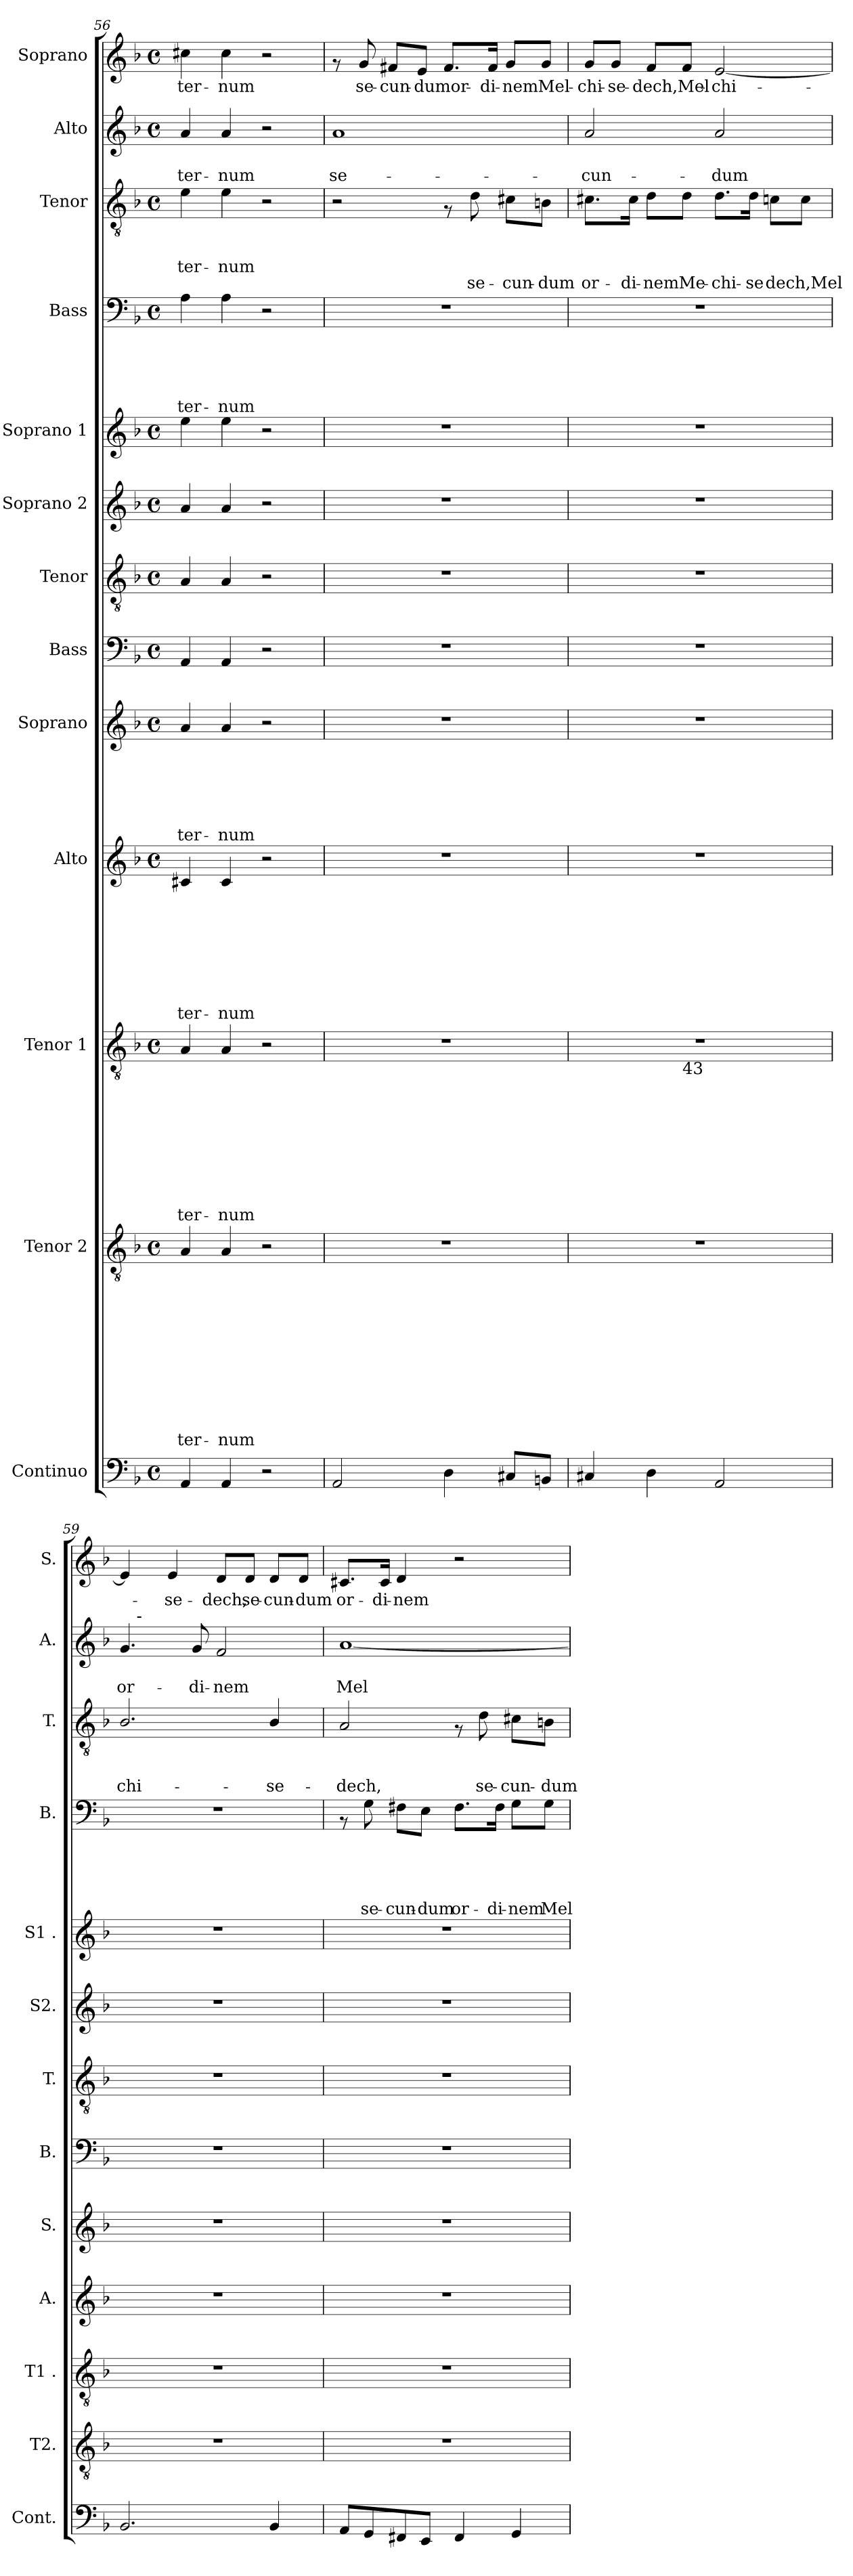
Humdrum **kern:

**kern	**kern	**text	**text	**text	**text	**text	**text	**text	**text	**text	**text	**text	**kern	**text	**text	**text	**text	**text	**text	**text	**text	**text	**kern	**text	**text	**text	**text	**text	**text	**text	**text	**kern	**text	**text	**text	**text	**text	**text	**kern	**kern	**kern	**kern	**kern	**text	**text	**text	**text	**text	**kern	**text	**text	**text	**text	**kern	**text	**text	**kern	**text
*part13	*part12	*part12	*part12	*part12	*part12	*part12	*part12	*part12	*part12	*part12	*part12	*part12	*part11	*part11	*part11	*part11	*part11	*part11	*part11	*part11	*part11	*part11	*part10	*part10	*part10	*part10	*part10	*part10	*part10	*part10	*part10	*part9	*part9	*part9	*part9	*part9	*part9	*part9	*part8	*part7	*part6	*part5	*part4	*part4	*part4	*part4	*part4	*part4	*part3	*part3	*part3	*part3	*part3	*part2	*part2	*part2	*part1	*part1
*staff13	*staff12	*staff12	*staff12	*staff12	*staff12	*staff12	*staff12	*staff12	*staff12	*staff12	*staff12	*staff12	*staff11	*staff11	*staff11	*staff11	*staff11	*staff11	*staff11	*staff11	*staff11	*staff11	*staff10	*staff10	*staff10	*staff10	*staff10	*staff10	*staff10	*staff10	*staff10	*staff9	*staff9	*staff9	*staff9	*staff9	*staff9	*staff9	*staff8	*staff7	*staff6	*staff5	*staff4	*staff4	*staff4	*staff4	*staff4	*staff4	*staff3	*staff3	*staff3	*staff3	*staff3	*staff2	*staff2	*staff2	*staff1	*staff1
*I"Continuo	*I"Tenor 2	*	*	*	*	*	*	*	*	*	*	*	*I"Tenor 1	*	*	*	*	*	*	*	*	*	*I"Alto	*	*	*	*	*	*	*	*	*I"Soprano	*	*	*	*	*	*	*I"Bass	*I"Tenor	*I"Soprano 2	*I"Soprano 1	*I"Bass	*	*	*	*	*	*I"Tenor	*	*	*	*	*I"Alto	*	*	*I"Soprano	*
*I'Cont.	*I'T2.	*	*	*	*	*	*	*	*	*	*	*	*I'T1 .	*	*	*	*	*	*	*	*	*	*I'A.	*	*	*	*	*	*	*	*	*I'S.	*	*	*	*	*	*	*I'B.	*I'T.	*I'S2.	*I'S1 .	*I'B.	*	*	*	*	*	*I'T.	*	*	*	*	*I'A.	*	*	*I'S.	*
*clefF4	*clefGv2	*	*	*	*	*	*	*	*	*	*	*	*clefGv2	*	*	*	*	*	*	*	*	*	*clefG2	*	*	*	*	*	*	*	*	*clefG2	*	*	*	*	*	*	*clefF4	*clefGv2	*clefG2	*clefG2	*clefF4	*	*	*	*	*	*clefGv2	*	*	*	*	*clefG2	*	*	*clefG2	*
*	*	*	*	*	*	*	*	*	*	*	*	*	*	*	*	*	*	*	*	*	*	*	*	*	*	*	*	*	*	*	*	*	*	*	*	*	*	*	*ITrd7c12	*	*	*	*	*	*	*	*	*	*	*	*	*	*	*	*	*	*	*
*k[b-]	*k[b-]	*	*	*	*	*	*	*	*	*	*	*	*k[b-]	*	*	*	*	*	*	*	*	*	*k[b-]	*	*	*	*	*	*	*	*	*k[b-]	*	*	*	*	*	*	*k[b-]	*k[b-]	*k[b-]	*k[b-]	*k[b-]	*	*	*	*	*	*k[b-]	*	*	*	*	*k[b-]	*	*	*k[b-]	*
*F:	*F:	*	*	*	*	*	*	*	*	*	*	*	*F:	*	*	*	*	*	*	*	*	*	*F:	*	*	*	*	*	*	*	*	*F:	*	*	*	*	*	*	*F:	*F:	*F:	*F:	*F:	*	*	*	*	*	*F:	*	*	*	*	*F:	*	*	*F:	*
*M4/4	*M4/4	*	*	*	*	*	*	*	*	*	*	*	*M4/4	*	*	*	*	*	*	*	*	*	*M4/4	*	*	*	*	*	*	*	*	*M4/4	*	*	*	*	*	*	*M4/4	*M4/4	*M4/4	*M4/4	*M4/4	*	*	*	*	*	*M4/4	*	*	*	*	*M4/4	*	*	*M4/4	*
*met(c)	*met(c)	*	*	*	*	*	*	*	*	*	*	*	*met(c)	*	*	*	*	*	*	*	*	*	*met(c)	*	*	*	*	*	*	*	*	*met(c)	*	*	*	*	*	*	*met(c)	*met(c)	*met(c)	*met(c)	*met(c)	*	*	*	*	*	*met(c)	*	*	*	*	*met(c)	*	*	*met(c)	*
=56	=56	=56	=56	=56	=56	=56	=56	=56	=56	=56	=56	=56	=56	=56	=56	=56	=56	=56	=56	=56	=56	=56	=56	=56	=56	=56	=56	=56	=56	=56	=56	=56	=56	=56	=56	=56	=56	=56	=56	=56	=56	=56	=56	=56	=56	=56	=56	=56	=56	=56	=56	=56	=56	=56	=56	=56	=56	=56
!	!	!	!	!	!	!	!	!	!	!	!	!LO:LY:b	!	!	!	!	!	!	!	!	!	!LO:LY:b	!	!	!	!	!	!	!	!	!LO:LY:b	!	!	!	!	!	!	!LO:LY:b	!	!	!	!	!	!	!	!	!	!LO:LY:b	!	!	!	!LO:LY:b	!	!	!	!LO:LY:b	!	!LO:LY:b
4AA/	4A/	.	.	.	.	.	.	.	.	.	.	-ter-	4A/	.	.	.	.	.	.	.	.	-ter-	4c#X/	.	.	.	.	.	.	.	-ter-	4a/	.	.	.	.	.	-ter-	4AAA/	4A/	4a/	4ee\	4A\	.	.	.	.	-ter-	4e\	.	.	-ter-	.	4a/	.	-ter-	4cc#X\	-ter-
!	!	!	!	!	!	!	!	!	!	!	!	!LO:LY:b	!	!	!	!	!	!	!	!	!	!LO:LY:b	!	!	!	!	!	!	!	!	!LO:LY:b	!	!	!	!	!	!	!LO:LY:b	!	!	!	!	!	!	!	!	!	!LO:LY:b	!	!	!	!LO:LY:b	!	!	!	!LO:LY:b	!	!LO:LY:b
4AA/	4A/	.	.	.	.	.	.	.	.	.	.	-num	4A/	.	.	.	.	.	.	.	.	-num	4c#/	.	.	.	.	.	.	.	-num	4a/	.	.	.	.	.	-num	4AAA/	4A/	4a/	4ee\	4A\	.	.	.	.	-num	4e\	.	.	-num	.	4a/	.	-num	4cc#\	-num
2r	2r	.	.	.	.	.	.	.	.	.	.	.	2r	.	.	.	.	.	.	.	.	.	2r	.	.	.	.	.	.	.	.	2r	.	.	.	.	.	.	2r	2r	2r	2r	2r	.	.	.	.	.	2r	.	.	.	.	2r	.	.	2r	.
=57	=57	=57	=57	=57	=57	=57	=57	=57	=57	=57	=57	=57	=57	=57	=57	=57	=57	=57	=57	=57	=57	=57	=57	=57	=57	=57	=57	=57	=57	=57	=57	=57	=57	=57	=57	=57	=57	=57	=57	=57	=57	=57	=57	=57	=57	=57	=57	=57	=57	=57	=57	=57	=57	=57	=57	=57	=57	=57
!	!	!	!	!	!	!	!	!	!	!	!	!	!	!	!	!	!	!	!	!	!	!	!	!	!	!	!	!	!	!	!	!	!	!	!	!	!	!	!	!	!	!	!	!	!	!	!	!	!	!	!	!	!	!	!	!LO:LY:b	!	!
2AA/	1r	.	.	.	.	.	.	.	.	.	.	.	1r	.	.	.	.	.	.	.	.	.	1r	.	.	.	.	.	.	.	.	1r	.	.	.	.	.	.	1r	1r	1r	1r	1r	.	.	.	.	.	2r	.	.	.	.	1a	.	se-	8rf	.
!	!	!	!	!	!	!	!	!	!	!	!	!	!	!	!	!	!	!	!	!	!	!	!	!	!	!	!	!	!	!	!	!	!	!	!	!	!	!	!	!	!	!	!	!	!	!	!	!	!	!	!	!	!	!	!	!	!	!LO:LY:b
.	.	.	.	.	.	.	.	.	.	.	.	.	.	.	.	.	.	.	.	.	.	.	.	.	.	.	.	.	.	.	.	.	.	.	.	.	.	.	.	.	.	.	.	.	.	.	.	.	.	.	.	.	.	.	.	.	8g/	se-
!	!	!	!	!	!	!	!	!	!	!	!	!	!	!	!	!	!	!	!	!	!	!	!	!	!	!	!	!	!	!	!	!	!	!	!	!	!	!	!	!	!	!	!	!	!	!	!	!	!	!	!	!	!	!	!	!	!	!LO:LY:b
.	.	.	.	.	.	.	.	.	.	.	.	.	.	.	.	.	.	.	.	.	.	.	.	.	.	.	.	.	.	.	.	.	.	.	.	.	.	.	.	.	.	.	.	.	.	.	.	.	.	.	.	.	.	.	.	.	8f#X/L	-cun-
!	!	!	!	!	!	!	!	!	!	!	!	!	!	!	!	!	!	!	!	!	!	!	!	!	!	!	!	!	!	!	!	!	!	!	!	!	!	!	!	!	!	!	!	!	!	!	!	!	!	!	!	!	!	!	!	!	!	!LO:LY:b
.	.	.	.	.	.	.	.	.	.	.	.	.	.	.	.	.	.	.	.	.	.	.	.	.	.	.	.	.	.	.	.	.	.	.	.	.	.	.	.	.	.	.	.	.	.	.	.	.	.	.	.	.	.	.	.	.	8e/J	-dumor-
4D\	.	.	.	.	.	.	.	.	.	.	.	.	.	.	.	.	.	.	.	.	.	.	.	.	.	.	.	.	.	.	.	.	.	.	.	.	.	.	.	.	.	.	.	.	.	.	.	.	8rF	.	.	.	.	.	.	.	8.f#/L	.
!	!	!	!	!	!	!	!	!	!	!	!	!	!	!	!	!	!	!	!	!	!	!	!	!	!	!	!	!	!	!	!	!	!	!	!	!	!	!	!	!	!	!	!	!	!	!	!	!	!	!	!	!	!LO:LY:b	!	!	!	!	!
.	.	.	.	.	.	.	.	.	.	.	.	.	.	.	.	.	.	.	.	.	.	.	.	.	.	.	.	.	.	.	.	.	.	.	.	.	.	.	.	.	.	.	.	.	.	.	.	.	8d\	.	.	.	se-	.	.	.	.	.
!	!	!	!	!	!	!	!	!	!	!	!	!	!	!	!	!	!	!	!	!	!	!	!	!	!	!	!	!	!	!	!	!	!	!	!	!	!	!	!	!	!	!	!	!	!	!	!	!	!	!	!	!	!	!	!	!	!	!LO:LY:b
.	.	.	.	.	.	.	.	.	.	.	.	.	.	.	.	.	.	.	.	.	.	.	.	.	.	.	.	.	.	.	.	.	.	.	.	.	.	.	.	.	.	.	.	.	.	.	.	.	.	.	.	.	.	.	.	.	16f#/Jk	-di-
!	!	!	!	!	!	!	!	!	!	!	!	!	!	!	!	!	!	!	!	!	!	!	!	!	!	!	!	!	!	!	!	!	!	!	!	!	!	!	!	!	!	!	!	!	!	!	!	!	!	!	!	!	!LO:LY:b	!	!	!	!	!LO:LY:b
8C#X/L	.	.	.	.	.	.	.	.	.	.	.	.	.	.	.	.	.	.	.	.	.	.	.	.	.	.	.	.	.	.	.	.	.	.	.	.	.	.	.	.	.	.	.	.	.	.	.	.	8c#X\L	.	.	.	-cun-	.	.	.	8g/L	-nem
!	!	!	!	!	!	!	!	!	!	!	!	!	!	!	!	!	!	!	!	!	!	!	!	!	!	!	!	!	!	!	!	!	!	!	!	!	!	!	!	!	!	!	!	!	!	!	!	!	!	!	!	!	!LO:LY:b	!	!	!	!	!LO:LY:b
8BBn/J	.	.	.	.	.	.	.	.	.	.	.	.	.	.	.	.	.	.	.	.	.	.	.	.	.	.	.	.	.	.	.	.	.	.	.	.	.	.	.	.	.	.	.	.	.	.	.	.	8Bn\J	.	.	.	-dum	.	.	.	8g/J	Mel-
=58	=58	=58	=58	=58	=58	=58	=58	=58	=58	=58	=58	=58	=58	=58	=58	=58	=58	=58	=58	=58	=58	=58	=58	=58	=58	=58	=58	=58	=58	=58	=58	=58	=58	=58	=58	=58	=58	=58	=58	=58	=58	=58	=58	=58	=58	=58	=58	=58	=58	=58	=58	=58	=58	=58	=58	=58	=58	=58
!	!	!	!	!	!	!	!	!	!	!	!	!	!	!	!	!	!	!	!	!	!	!	!	!	!	!	!	!	!	!	!	!	!	!	!	!	!	!	!	!	!	!	!	!	!	!	!	!	!	!	!	!	!LO:LY:b	!	!	!LO:LY:b	!	!LO:LY:b
*	*	*	*	*	*	*	*	*	*	*	*	*	*^	*	*	*	*	*	*	*	*	*	*	*	*	*	*	*	*	*	*	*	*	*	*	*	*	*	*	*	*	*	*	*	*	*	*	*	*	*	*	*	*	*	*	*	*	*
4C#X/	1r	.	.	.	.	.	.	.	.	.	.	.	1r	4.ryy	.	.	.	.	.	.	.	.	.	1r	.	.	.	.	.	.	.	.	1r	.	.	.	.	.	.	1r	1r	1r	1r	1r	.	.	.	.	.	8.c#X\L	.	.	.	or-	2a/	.	-cun-	8g/L	-chi-
!	!	!	!	!	!	!	!	!	!	!	!	!	!	!	!	!	!	!	!	!	!	!	!	!	!	!	!	!	!	!	!	!	!	!	!	!	!	!	!	!	!	!	!	!	!	!	!	!	!	!	!	!	!	!	!	!	!	!	!LO:LY:b
.	.	.	.	.	.	.	.	.	.	.	.	.	.	.	.	.	.	.	.	.	.	.	.	.	.	.	.	.	.	.	.	.	.	.	.	.	.	.	.	.	.	.	.	.	.	.	.	.	.	.	.	.	.	.	.	.	.	8g/J	-se-
!	!	!	!	!	!	!	!	!	!	!	!	!	!	!	!	!	!	!	!	!	!	!	!	!	!	!	!	!	!	!	!	!	!	!	!	!	!	!	!	!	!	!	!	!	!	!	!	!	!	!	!	!	!	!LO:LY:b	!	!	!	!	!
.	.	.	.	.	.	.	.	.	.	.	.	.	.	.	.	.	.	.	.	.	.	.	.	.	.	.	.	.	.	.	.	.	.	.	.	.	.	.	.	.	.	.	.	.	.	.	.	.	.	16c#\Jk	.	.	.	-di-	.	.	.	.	.
!	!	!	!	!	!	!	!	!	!	!	!	!	!	!	!	!	!	!	!	!	!	!	!	!	!	!	!	!	!	!	!	!	!	!	!	!	!	!	!	!	!	!	!	!	!	!	!	!	!	!	!	!	!	!LO:LY:b	!	!	!	!	!LO:LY:b
4D\	.	.	.	.	.	.	.	.	.	.	.	.	.	.	.	.	.	.	.	.	.	.	.	.	.	.	.	.	.	.	.	.	.	.	.	.	.	.	.	.	.	.	.	.	.	.	.	.	.	8d\L	.	.	.	-nem	.	.	.	8f/L	-dech,Mel-
!	!	!	!	!	!	!	!	!	!	!	!	!	!	!LO:TX:b:t=43	!	!	!	!	!	!	!	!	!	!	!	!	!	!	!	!	!	!	!	!	!	!	!	!	!	!	!	!	!	!	!	!	!	!	!	!	!	!	!	!	!	!	!	!	!
!	!	!	!	!	!	!	!	!	!	!	!	!	!	!	!	!	!	!	!	!	!	!	!	!	!	!	!	!	!	!	!	!	!	!	!	!	!	!	!	!	!	!	!	!	!	!	!	!	!	!	!	!	!	!LO:LY:b	!	!	!	!	!
.	.	.	.	.	.	.	.	.	.	.	.	.	.	2ryy	.	.	.	.	.	.	.	.	.	.	.	.	.	.	.	.	.	.	.	.	.	.	.	.	.	.	.	.	.	.	.	.	.	.	.	8d\J	.	.	.	Me-	.	.	.	8f/J	.
!	!	!	!	!	!	!	!	!	!	!	!	!	!	!	!	!	!	!	!	!	!	!	!	!	!	!	!	!	!	!	!	!	!	!	!	!	!	!	!	!	!	!	!	!	!	!	!	!	!	!	!	!	!	!LO:LY:b	!	!	!LO:LY:b	!	!LO:LY:b
2AA/	.	.	.	.	.	.	.	.	.	.	.	.	.	.	.	.	.	.	.	.	.	.	.	.	.	.	.	.	.	.	.	.	.	.	.	.	.	.	.	.	.	.	.	.	.	.	.	.	.	8.d\L	.	.	.	-chi-	2a/	.	-dum	[<2e/	-chi-
!	!	!	!	!	!	!	!	!	!	!	!	!	!	!	!	!	!	!	!	!	!	!	!	!	!	!	!	!	!	!	!	!	!	!	!	!	!	!	!	!	!	!	!	!	!	!	!	!	!	!	!	!	!	!LO:LY:b	!	!	!	!	!
.	.	.	.	.	.	.	.	.	.	.	.	.	.	.	.	.	.	.	.	.	.	.	.	.	.	.	.	.	.	.	.	.	.	.	.	.	.	.	.	.	.	.	.	.	.	.	.	.	.	16d\Jk	.	.	.	-se	.	.	.	.	.
!	!	!	!	!	!	!	!	!	!	!	!	!	!	!	!	!	!	!	!	!	!	!	!	!	!	!	!	!	!	!	!	!	!	!	!	!	!	!	!	!	!	!	!	!	!	!	!	!	!	!	!	!	!	!LO:LY:b	!	!	!	!	!
.	.	.	.	.	.	.	.	.	.	.	.	.	.	.	.	.	.	.	.	.	.	.	.	.	.	.	.	.	.	.	.	.	.	.	.	.	.	.	.	.	.	.	.	.	.	.	.	.	.	8cn\L	.	.	.	dech,Mel	.	.	.	.	.
.	.	.	.	.	.	.	.	.	.	.	.	.	.	8ryy	.	.	.	.	.	.	.	.	.	.	.	.	.	.	.	.	.	.	.	.	.	.	.	.	.	.	.	.	.	.	.	.	.	.	.	8c\J	.	.	.	.	.	.	.	.	.
!!LO:PB:g=z
=59	=59	=59	=59	=59	=59	=59	=59	=59	=59	=59	=59	=59	=59	=59	=59	=59	=59	=59	=59	=59	=59	=59	=59	=59	=59	=59	=59	=59	=59	=59	=59	=59	=59	=59	=59	=59	=59	=59	=59	=59	=59	=59	=59	=59	=59	=59	=59	=59	=59	=59	=59	=59	=59	=59	=59	=59	=59	=59	=59
!	!	!	!	!	!	!	!	!	!	!	!	!	!LO:TX:b:t=4	!	!	!	!	!	!	!	!	!	!	!	!	!	!	!	!	!	!	!	!	!	!	!	!	!	!	!	!	!	!	!	!	!	!	!	!	!	!	!	!	!	!	!	!	!	!
!	!	!	!	!	!	!	!	!	!	!	!	!	!	!	!	!	!	!	!	!	!	!	!	!	!	!	!	!	!	!	!	!	!	!	!	!	!	!	!	!	!	!	!	!	!	!	!	!	!	!	!	!	!LO:LY:b	!	!	!	!LO:LY:b	!	!
*	*	*	*	*	*	*	*	*	*	*	*	*	*v	*v	*	*	*	*	*	*	*	*	*	*	*	*	*	*	*	*	*	*	*	*	*	*	*	*	*	*	*	*	*	*	*	*	*	*	*	*	*	*	*	*	*^	*	*	*	*
2.BB-/	1r	.	.	.	.	.	.	.	.	.	.	.	1r	.	.	.	.	.	.	.	.	.	1r	.	.	.	.	.	.	.	.	1r	.	.	.	.	.	.	1r	1r	1r	1r	1r	.	.	.	.	.	2.B-/	.	.	chi-	.	4.g/	16ryy	.	or-	4e/]	.
!	!	!	!	!	!	!	!	!	!	!	!	!	!	!	!	!	!	!	!	!	!	!	!	!	!	!	!	!	!	!	!	!	!	!	!	!	!	!	!	!	!	!	!	!	!	!	!	!	!	!	!	!	!	!	!LO:TX:a:t=-	!	!	!	!
.	.	.	.	.	.	.	.	.	.	.	.	.	.	.	.	.	.	.	.	.	.	.	.	.	.	.	.	.	.	.	.	.	.	.	.	.	.	.	.	.	.	.	.	.	.	.	.	.	.	.	.	.	.	.	2...ryy	.	.	.	.
!	!	!	!	!	!	!	!	!	!	!	!	!	!	!	!	!	!	!	!	!	!	!	!	!	!	!	!	!	!	!	!	!	!	!	!	!	!	!	!	!	!	!	!	!	!	!	!	!	!	!	!	!	!	!	!	!	!	!	!LO:LY:b
.	.	.	.	.	.	.	.	.	.	.	.	.	.	.	.	.	.	.	.	.	.	.	.	.	.	.	.	.	.	.	.	.	.	.	.	.	.	.	.	.	.	.	.	.	.	.	.	.	.	.	.	.	.	.	.	.	.	4e/	-se-
!	!	!	!	!	!	!	!	!	!	!	!	!	!	!	!	!	!	!	!	!	!	!	!	!	!	!	!	!	!	!	!	!	!	!	!	!	!	!	!	!	!	!	!	!	!	!	!	!	!	!	!	!	!	!	!	!	!LO:LY:b	!	!
.	.	.	.	.	.	.	.	.	.	.	.	.	.	.	.	.	.	.	.	.	.	.	.	.	.	.	.	.	.	.	.	.	.	.	.	.	.	.	.	.	.	.	.	.	.	.	.	.	.	.	.	.	.	8g/	.	.	-di-	.	.
!	!	!	!	!	!	!	!	!	!	!	!	!	!	!	!	!	!	!	!	!	!	!	!	!	!	!	!	!	!	!	!	!	!	!	!	!	!	!	!	!	!	!	!	!	!	!	!	!	!	!	!	!	!	!	!	!	!LO:LY:b	!	!LO:LY:b
.	.	.	.	.	.	.	.	.	.	.	.	.	.	.	.	.	.	.	.	.	.	.	.	.	.	.	.	.	.	.	.	.	.	.	.	.	.	.	.	.	.	.	.	.	.	.	.	.	.	.	.	.	.	2f/	.	.	-nem	8d/L	-dech,
!	!	!	!	!	!	!	!	!	!	!	!	!	!	!	!	!	!	!	!	!	!	!	!	!	!	!	!	!	!	!	!	!	!	!	!	!	!	!	!	!	!	!	!	!	!	!	!	!	!	!	!	!	!	!	!	!	!	!	!LO:LY:b
.	.	.	.	.	.	.	.	.	.	.	.	.	.	.	.	.	.	.	.	.	.	.	.	.	.	.	.	.	.	.	.	.	.	.	.	.	.	.	.	.	.	.	.	.	.	.	.	.	.	.	.	.	.	.	.	.	.	8d/J	se-
!	!	!	!	!	!	!	!	!	!	!	!	!	!	!	!	!	!	!	!	!	!	!	!	!	!	!	!	!	!	!	!	!	!	!	!	!	!	!	!	!	!	!	!	!	!	!	!	!	!	!	!	!LO:LY:b	!	!	!	!	!	!	!LO:LY:b
4BB-/	.	.	.	.	.	.	.	.	.	.	.	.	.	.	.	.	.	.	.	.	.	.	.	.	.	.	.	.	.	.	.	.	.	.	.	.	.	.	.	.	.	.	.	.	.	.	.	.	4B-/	.	.	-se-	.	.	.	.	.	8d/L	-cun-
!	!	!	!	!	!	!	!	!	!	!	!	!	!	!	!	!	!	!	!	!	!	!	!	!	!	!	!	!	!	!	!	!	!	!	!	!	!	!	!	!	!	!	!	!	!	!	!	!	!	!	!	!	!	!	!	!	!	!	!LO:LY:b
.	.	.	.	.	.	.	.	.	.	.	.	.	.	.	.	.	.	.	.	.	.	.	.	.	.	.	.	.	.	.	.	.	.	.	.	.	.	.	.	.	.	.	.	.	.	.	.	.	.	.	.	.	.	.	.	.	.	8d/J	-dum
=60	=60	=60	=60	=60	=60	=60	=60	=60	=60	=60	=60	=60	=60	=60	=60	=60	=60	=60	=60	=60	=60	=60	=60	=60	=60	=60	=60	=60	=60	=60	=60	=60	=60	=60	=60	=60	=60	=60	=60	=60	=60	=60	=60	=60	=60	=60	=60	=60	=60	=60	=60	=60	=60	=60	=60	=60	=60	=60	=60
!	!	!	!	!	!	!	!	!	!	!	!	!	!	!	!	!	!	!	!	!	!	!	!	!	!	!	!	!	!	!	!	!	!	!	!	!	!	!	!	!	!	!	!	!	!	!	!	!	!	!	!	!LO:LY:b	!	!	!	!	!LO:LY:b	!	!LO:LY:b
*	*	*	*	*	*	*	*	*	*	*	*	*	*	*	*	*	*	*	*	*	*	*	*	*	*	*	*	*	*	*	*	*	*	*	*	*	*	*	*	*	*	*	*	*	*	*	*	*	*	*	*	*	*	*v	*v	*	*	*	*
8AA/L	1r	.	.	.	.	.	.	.	.	.	.	.	1r	.	.	.	.	.	.	.	.	.	1r	.	.	.	.	.	.	.	.	1r	.	.	.	.	.	.	1r	1r	1r	1r	8rAA	.	.	.	.	.	2A/	.	.	-dech,	.	[<1a	.	Mel-	8.c#X/L	or-
!	!	!	!	!	!	!	!	!	!	!	!	!	!	!	!	!	!	!	!	!	!	!	!	!	!	!	!	!	!	!	!	!	!	!	!	!	!	!	!	!	!	!	!	!	!	!	!	!LO:LY:b	!	!	!	!	!	!	!	!	!	!
8GG/	.	.	.	.	.	.	.	.	.	.	.	.	.	.	.	.	.	.	.	.	.	.	.	.	.	.	.	.	.	.	.	.	.	.	.	.	.	.	.	.	.	.	8G\	.	.	.	.	se-	.	.	.	.	.	.	.	.	.	.
!	!	!	!	!	!	!	!	!	!	!	!	!	!	!	!	!	!	!	!	!	!	!	!	!	!	!	!	!	!	!	!	!	!	!	!	!	!	!	!	!	!	!	!	!	!	!	!	!	!	!	!	!	!	!	!	!	!	!LO:LY:b
.	.	.	.	.	.	.	.	.	.	.	.	.	.	.	.	.	.	.	.	.	.	.	.	.	.	.	.	.	.	.	.	.	.	.	.	.	.	.	.	.	.	.	.	.	.	.	.	.	.	.	.	.	.	.	.	.	16c#/Jk	-di-
!	!	!	!	!	!	!	!	!	!	!	!	!	!	!	!	!	!	!	!	!	!	!	!	!	!	!	!	!	!	!	!	!	!	!	!	!	!	!	!	!	!	!	!	!	!	!	!	!LO:LY:b	!	!	!	!	!	!	!	!	!	!LO:LY:b
8FF#X/	.	.	.	.	.	.	.	.	.	.	.	.	.	.	.	.	.	.	.	.	.	.	.	.	.	.	.	.	.	.	.	.	.	.	.	.	.	.	.	.	.	.	8F#X\L	.	.	.	.	-cun-	.	.	.	.	.	.	.	.	4d/	-nem
!	!	!	!	!	!	!	!	!	!	!	!	!	!	!	!	!	!	!	!	!	!	!	!	!	!	!	!	!	!	!	!	!	!	!	!	!	!	!	!	!	!	!	!	!	!	!	!	!LO:LY:b	!	!	!	!	!	!	!	!	!	!
8EE/J	.	.	.	.	.	.	.	.	.	.	.	.	.	.	.	.	.	.	.	.	.	.	.	.	.	.	.	.	.	.	.	.	.	.	.	.	.	.	.	.	.	.	8E\J	.	.	.	.	-dum	.	.	.	.	.	.	.	.	.	.
!	!	!	!	!	!	!	!	!	!	!	!	!	!	!	!	!	!	!	!	!	!	!	!	!	!	!	!	!	!	!	!	!	!	!	!	!	!	!	!	!	!	!	!	!	!	!	!	!LO:LY:b	!	!	!	!	!	!	!	!	!	!
4FF#/	.	.	.	.	.	.	.	.	.	.	.	.	.	.	.	.	.	.	.	.	.	.	.	.	.	.	.	.	.	.	.	.	.	.	.	.	.	.	.	.	.	.	8.F#\L	.	.	.	.	or-	8rF	.	.	.	.	.	.	.	2r	.
!	!	!	!	!	!	!	!	!	!	!	!	!	!	!	!	!	!	!	!	!	!	!	!	!	!	!	!	!	!	!	!	!	!	!	!	!	!	!	!	!	!	!	!	!	!	!	!	!	!	!	!	!LO:LY:b	!	!	!	!	!	!
.	.	.	.	.	.	.	.	.	.	.	.	.	.	.	.	.	.	.	.	.	.	.	.	.	.	.	.	.	.	.	.	.	.	.	.	.	.	.	.	.	.	.	.	.	.	.	.	.	8d\	.	.	se-	.	.	.	.	.	.
!	!	!	!	!	!	!	!	!	!	!	!	!	!	!	!	!	!	!	!	!	!	!	!	!	!	!	!	!	!	!	!	!	!	!	!	!	!	!	!	!	!	!	!	!	!	!	!	!LO:LY:b	!	!	!	!	!	!	!	!	!	!
.	.	.	.	.	.	.	.	.	.	.	.	.	.	.	.	.	.	.	.	.	.	.	.	.	.	.	.	.	.	.	.	.	.	.	.	.	.	.	.	.	.	.	16F#\Jk	.	.	.	.	-di-	.	.	.	.	.	.	.	.	.	.
!	!	!	!	!	!	!	!	!	!	!	!	!	!	!	!	!	!	!	!	!	!	!	!	!	!	!	!	!	!	!	!	!	!	!	!	!	!	!	!	!	!	!	!	!	!	!	!	!LO:LY:b	!	!	!	!LO:LY:b	!	!	!	!	!	!
4GG/	.	.	.	.	.	.	.	.	.	.	.	.	.	.	.	.	.	.	.	.	.	.	.	.	.	.	.	.	.	.	.	.	.	.	.	.	.	.	.	.	.	.	8G\L	.	.	.	.	-nem	8c#X\L	.	.	-cun-	.	.	.	.	.	.
!	!	!	!	!	!	!	!	!	!	!	!	!	!	!	!	!	!	!	!	!	!	!	!	!	!	!	!	!	!	!	!	!	!	!	!	!	!	!	!	!	!	!	!	!	!	!	!	!LO:LY:b	!	!	!	!LO:LY:b	!	!	!	!	!	!
.	.	.	.	.	.	.	.	.	.	.	.	.	.	.	.	.	.	.	.	.	.	.	.	.	.	.	.	.	.	.	.	.	.	.	.	.	.	.	.	.	.	.	8G\J	.	.	.	.	Mel-	8Bn\J	.	.	-dum	.	.	.	.	.	.
=	=	=	=	=	=	=	=	=	=	=	=	=	=	=	=	=	=	=	=	=	=	=	=	=	=	=	=	=	=	=	=	=	=	=	=	=	=	=	=	=	=	=	=	=	=	=	=	=	=	=	=	=	=	=	=	=	=	=
*-	*-	*-	*-	*-	*-	*-	*-	*-	*-	*-	*-	*-	*-	*-	*-	*-	*-	*-	*-	*-	*-	*-	*-	*-	*-	*-	*-	*-	*-	*-	*-	*-	*-	*-	*-	*-	*-	*-	*-	*-	*-	*-	*-	*-	*-	*-	*-	*-	*-	*-	*-	*-	*-	*-	*-	*-	*-	*-
